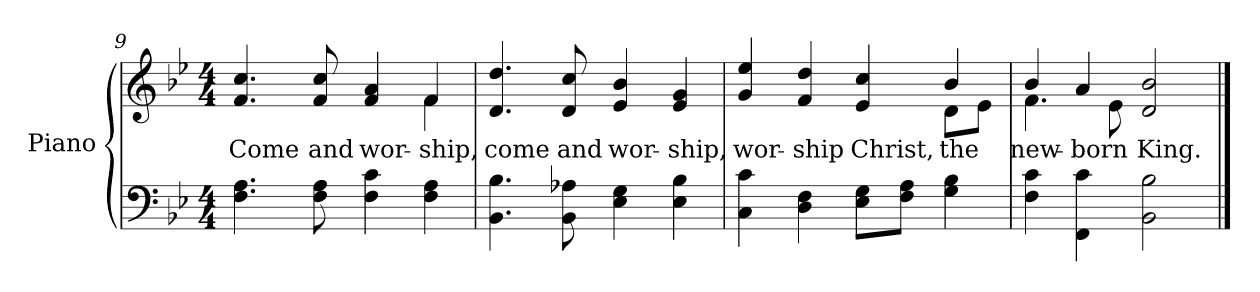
**kern	**kern	**text
*part2	*part1	*part1
*staff2	*staff1	*staff1
*I"Piano	*I"Piano	*
*I'Pno.	*I'Pno.	*
*clefF4	*clefG2	*
*k[b-e-]	*k[b-e-]	*
*B-:	*B-:	*
*M4/4	*M4/4	*
=9	=9	=9
!	!	!LO:LY:b:color=#000000
*	*^	*
4.Fi\ 4.Ai	4.fi/ 4.cci	2.ryy	Come
!	!	!	!LO:LY:b:color=#000000
8Fi\ 8Ai	8fi/ 8cci	.	and
!	!	!	!LO:LY:b:color=#000000
4Fi\ 4ci	4fi/ 4ai	.	wor-
!	!	!	!LO:LY:b:color=#000000
4Fi\ 4Ai	4fi/	4fi\	-ship,
*	*v	*v	*
!!LO:LB:g=z
=10	=10	=10
*	*^	*
!	!	!	!LO:LY:b:color=#000000
*	*v	*v	*
4.BB-i\ 4.B-i	4.di/ 4.ddi	come
!	!	!LO:LY:b:color=#000000
8BB-i\ 8A-Xi	8di/ 8cci	and
!	!	!LO:LY:b:color=#000000
4E-i\ 4Gi	4e-i/ 4b-i	wor-
!	!	!LO:LY:b:color=#000000
4E-i\ 4B-i	4e-i/ 4gi	-ship,
=11	=11	=11
!	!	!LO:LY:b:color=#000000
*	*^	*
4Ci\ 4ci	4gi/ 4ee-i	2.ryy	wor-
!	!	!	!LO:LY:b:color=#000000
4Di\ 4Fi	4fi/ 4ddi	.	-ship
!	!	!	!LO:LY:b:color=#000000
8E-i\ 8Gi\L	4e-i/ 4cci	.	Christ,
8Fi\ 8Ai\J	.	.	.
!	!	!	!LO:LY:b:color=#000000
4Gi\ 4B-i	4b-i/	8di\L	the
.	.	8e-i\J	.
=12	=12	=12	=12
!	!	!	!LO:LY:b:color=#000000
4Fi\ 4ci	4b-i/	4.fi\	new-
!	!	!	!LO:LY:b:color=#000000
4FFi\ 4ci	4ai/	.	-born
.	.	8e-i\	.
!	!	!	!LO:LY:b:color=#000000
2BB-i\ 2B-i	2di/ 2b-i	2ryy	King.
*	*v	*v	*
==	==	==
*-	*-	*-
